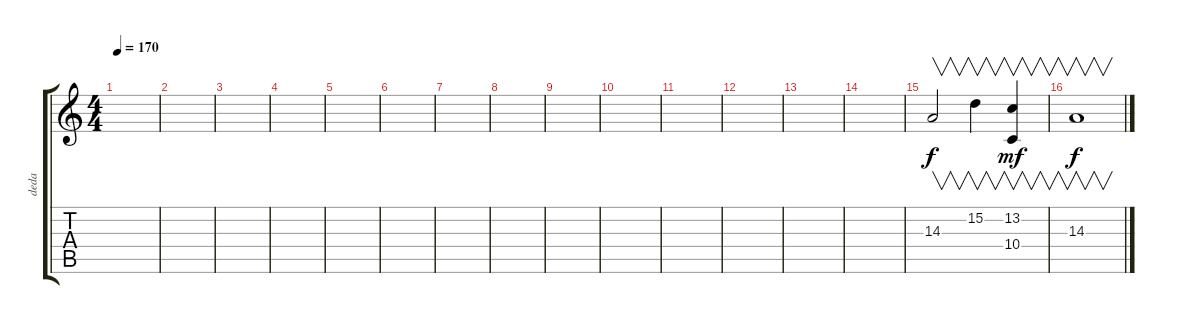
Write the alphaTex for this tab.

\track ("deda" "deda") {instrument vibraphone}
\staff {score tabs}
\tuning (E4 B3 G3 D3 A2 E2) {hide}
\ts (4 4)
\tempo 170
\clef g2
\ks c
|
|
|
|
|
|
|
|
|
|
|
|
|
|
14.3.2{v dy f} 15.2.4{v} (13.2 10.4).4{v dy mf} |
14.3.1{v dy f}
